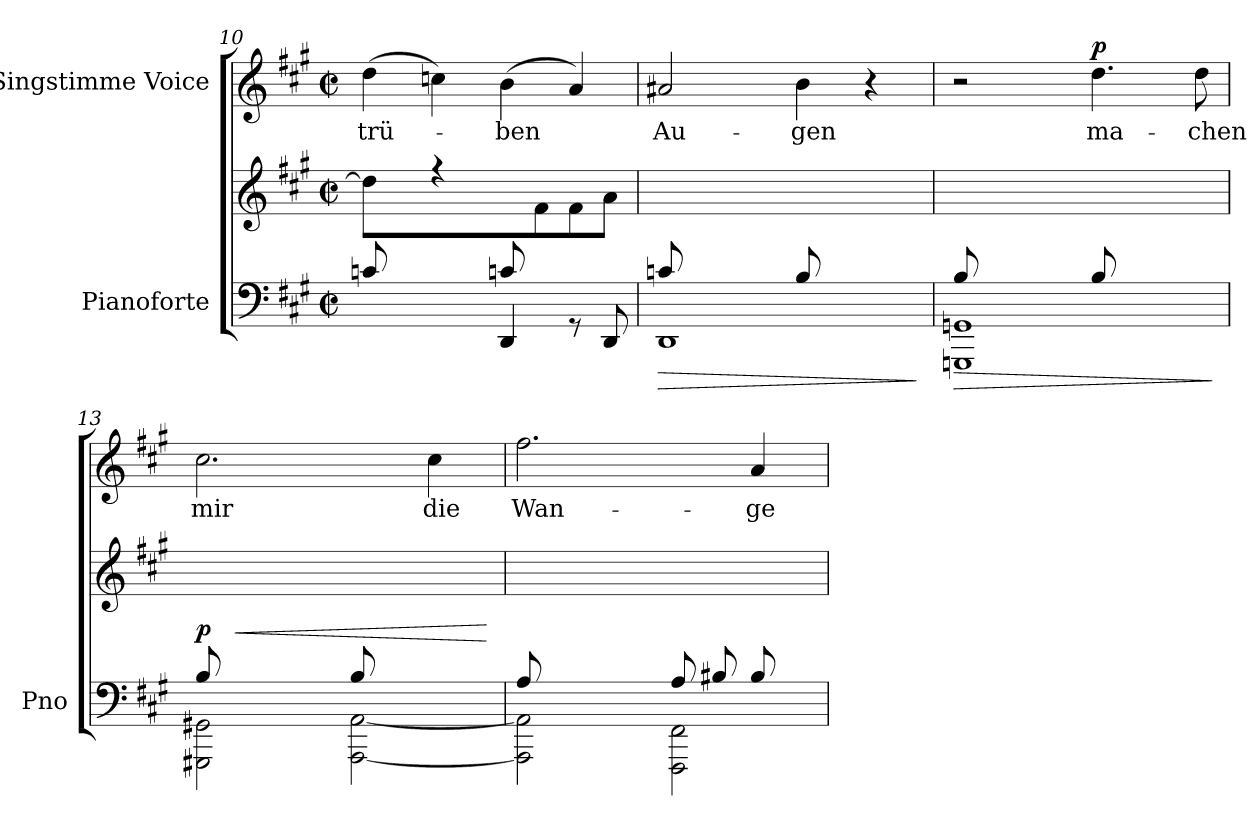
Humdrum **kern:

**kern	**kern	**dynam	**kern	**text	**dynam
*part2	*part2	*part2	*part1	*part1	*part1
*staff3	*staff2	*staff2/3	*staff1	*staff1	*staff1
*I"Pianoforte	*	*	*I"Singstimme Voice	*	*
*I'Pno	*	*	*	*	*
*clefF4	*clefG2	*	*clefG2	*	*
*k[f#c#g#]	*k[f#c#g#]	*	*k[f#c#g#]	*	*
*M2/2	*M2/2	*	*M2/2	*	*
*met(c|)	*met(c|)	*	*met(c|)	*	*
=10	=10	=10	=10	=10	=10
*^	*^	*	*	*	*
!	!	!	!	!	!	!LO:LY:b	!
2ryy	8cn/L	4dd/]	8ryy	.	(>4dd\	trü-	.
.	4.ryy	.	8f#\	.	.	.	.
.	.	4rff	8f#\	.	4ccn\)	.	.
.	.	.	8a\J	.	.	.	.
!	!	!	!	!	!	!LO:LY:b	!
8cn/L	4DD/	8ryy	2ryy	.	(>4b\	-ben	.
4.ryy	.	8f#\	.	.	.	.	.
.	8rGG	8f#\	.	.	4a/)	.	.
.	8DD/	8a\J	.	.	.	.	.
*	*	*v	*v	*	*	*	*
=11	=11	=11	=11	=11	=11	=11
!	!	!	!LO:HP:b=2	!	!LO:LY:b	!
8cn/L	1DD	8ryy	>	2a#X/	Au-	.
4.ryy	.	8f#\	.	.	.	.
.	.	8f#\	.	.	.	.
.	.	8a#X\J	.	.	.	.
!	!	!	!	!	!LO:LY:b	!
8B/L	.	8ryy	.	4b\	-gen	.
4.ryy	.	8gn\	.	.	.	.
.	.	8g\	.	4r	.	.
.	.	8b\J	.	.	.	.
*v	*v	*	*	*	*	*
.	.	]	.	.	.
!!LO:LB:g=z
=12	=12	=12	=12	=12	=12
!	!	!LO:HP:b=2	!	!	!
*^	*	*	*	*	*
8B/L	1GGGn 1GGn	8ryy	>	2r	.	.
4.ryy	.	8f#\	.	.	.	.
.	.	8f#\	.	.	.	.
.	.	8b\J	.	.	.	.
!	!	!	!	!	!LO:LY:b	!LO:DY:a
8B/L	.	8ryy	.	4.dd\	ma-	p
4.ryy	.	8fn\	.	.	.	.
.	.	8f\	.	.	.	.
!	!	!	!	!	!LO:LY:b	!
.	.	8b\J	.	8dd\	-chen	.
*v	*v	*	*	*	*	*
.	.	]	.	.	.
=13	=13	=13	=13	=13	=13
*^	*	*	*	*	*
!	!	!	!LO:DY:b	!	!LO:LY:b	!
8B/L	2GGG#X\ 2GG#X\	8ryy	p	2.cc#\	mir	.
!	!	!	!LO:HP:b	!	!	!
4.ryy	.	8e#X\	<	.	.	.
.	.	8e#\	.	.	.	.
.	.	8b\J	.	.	.	.
8B/L	[2AAA\ [2AA\	8ryy	.	.	.	.
4.ryy	.	8e#\	.	.	.	.
!	!	!	!	!	!LO:LY:b	!
.	.	8e#\	.	4cc#\	die	.
.	.	8g#X\J	.	.	.	.
*v	*v	*	*	*	*	*
.	.	[	.	.	.
=14	=14	=14	=14	=14	=14
*^	*	*	*	*	*
!	!	!	!	!	!LO:LY:b	!
8A/L	2AAA\] 2AA\]	8ryy	.	2.ff#\	Wan-	.
4.ryy	.	8f#\	.	.	.	.
.	.	8f#\	.	.	.	.
.	.	8a\J	.	.	.	.
8A/L	2FFF#\ 2FF#\	4.ryy	.	.	.	.
8B#X/	.	.	.	.	.	.
!	!	!	!	!	!LO:LY:b	!
8B#/	.	.	.	4a/	-ge	.
8ryy	.	8d#X\J	.	.	.	.
*v	*v	*	*	*	*	*
=	=	=	=	=	=
*-	*-	*-	*-	*-	*-
